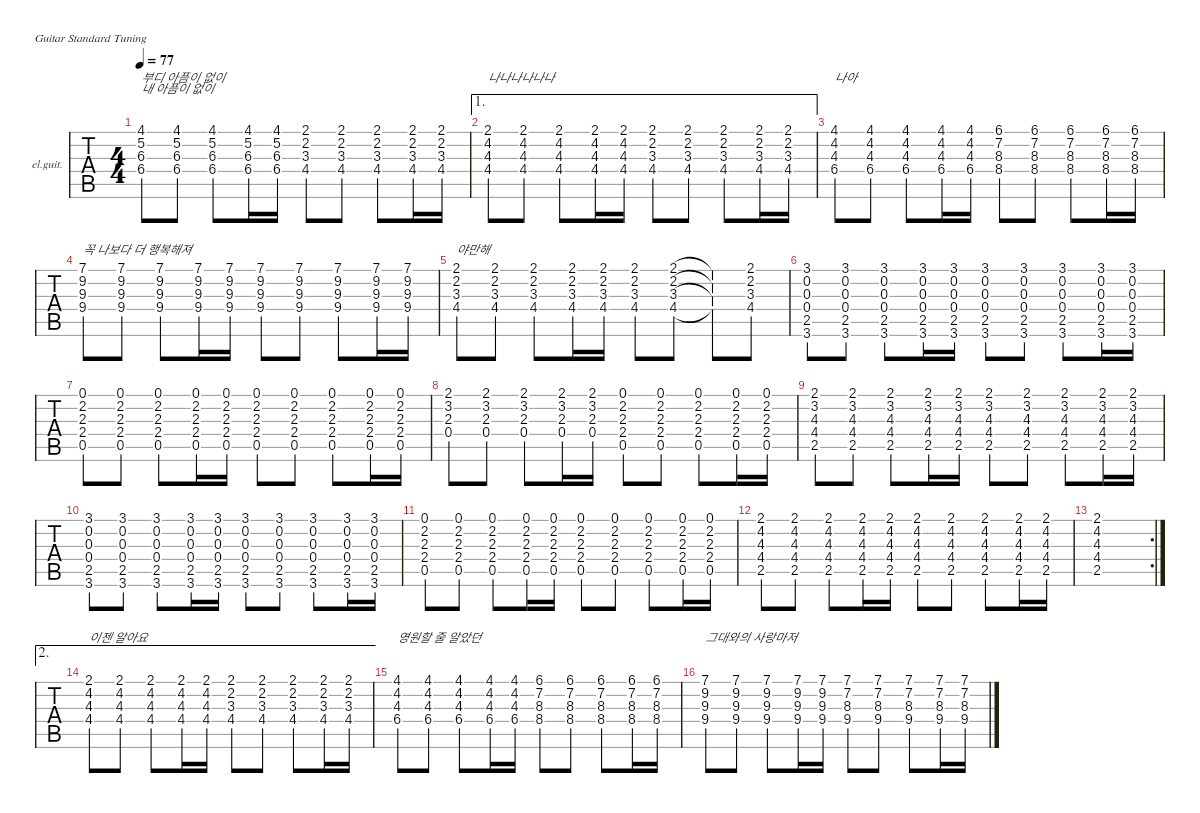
\defaultSystemsLayout 4
\hideDynamics
\bracketExtendMode nobrackets
\firstSystemTrackNameOrientation horizontal
\track ("Clean Guitar" "el.guit.") {instrument electricguitarclean}
\staff {tabs}
\tuning (E4 B3 G3 D3 A2 E2)
\ts (4 4)
\tempo 77
\clef g2
\ks c
(4.1{acc #} 5.2 6.3{acc #} 6.4{acc #}).8{txt "부디 아픔이 없이\n내 아픔이 없이" dy mf} (4.1{acc #} 6.3{acc #} 6.4{acc #} 5.2).8 (4.1{acc #} 6.3{acc #} 6.4{acc #} 5.2).8 (4.1{acc #} 6.3{acc #} 6.4{acc #} 5.2).16 (4.1{acc #} 6.3{acc #} 6.4{acc #} 5.2).16 (2.2{acc #} 3.3{acc #} 4.4{acc #} 2.1{acc #}).8 (2.2{acc #} 3.3{acc #} 4.4{acc #} 2.1{acc #}).8 (2.2{acc #} 3.3{acc #} 4.4{acc #} 2.1{acc #}).8 (2.2{acc #} 3.3{acc #} 4.4{acc #} 2.1{acc #}).16 (2.2{acc #} 3.3{acc #} 4.4{acc #} 2.1{acc #}).16 |
\ae 1
(4.2{acc #} 4.3 4.4{acc #} 2.1{acc #}).8{txt "나나나나나나"} (4.2{acc #} 4.3 4.4{acc #} 2.1{acc #}).8 (4.2{acc #} 4.3 4.4{acc #} 2.1{acc #}).8 (4.2{acc #} 4.3 4.4{acc #} 2.1{acc #}).16 (4.2{acc #} 4.3 4.4{acc #} 2.1{acc #}).16 (2.2{acc #} 3.3{acc #} 4.4{acc #} 2.1{acc #}).8 (2.2{acc #} 3.3{acc #} 4.4{acc #} 2.1{acc #}).8 (2.2{acc #} 3.3{acc #} 4.4{acc #} 2.1{acc #}).8 (2.2{acc #} 3.3{acc #} 4.4{acc #} 2.1{acc #}).16 (2.2{acc #} 3.3{acc #} 4.4{acc #} 2.1{acc #}).16 |
(4.2{acc #} 4.3 6.4{acc #} 4.1{acc #}).8{txt "나아"} (4.2{acc #} 4.3 6.4{acc #} 4.1{acc #}).8 (4.2{acc #} 4.3 6.4{acc #} 4.1{acc #}).8 (4.2{acc #} 4.3 6.4{acc #} 4.1{acc #}).16 (4.2{acc #} 4.3 6.4{acc #} 4.1{acc #}).16 (6.1{acc #} 8.3{acc #} 8.4{acc #} 7.2{acc #}).8 (6.1{acc #} 8.3{acc #} 8.4{acc #} 7.2{acc #}).8 (6.1{acc #} 8.3{acc #} 8.4{acc #} 7.2{acc #}).8 (6.1{acc #} 8.3{acc #} 8.4{acc #} 7.2{acc #}).16 (6.1{acc #} 8.3{acc #} 8.4{acc #} 7.2{acc #}).16 |
(7.1 9.3 9.4 9.2{acc #}).8{txt "꼭 나보다 더 행복해져"} (7.1 9.3 9.4 9.2{acc #}).8 (7.1 9.3 9.4 9.2{acc #}).8 (7.1 9.3 9.4 9.2{acc #}).16 (7.1 9.3 9.4 9.2{acc #}).16 (7.1 9.3 9.4 9.2{acc #}).8 (7.1 9.3 9.4 9.2{acc #}).8 (7.1 9.3 9.4 9.2{acc #}).8 (7.1 9.3 9.4 9.2{acc #}).16 (7.1 9.3 9.4 9.2{acc #}).16 |
(2.2{acc #} 3.3{acc #} 4.4{acc #} 2.1{acc #}).8{txt "야만해"} (2.2{acc #} 3.3{acc #} 4.4{acc #} 2.1{acc #}).8 (2.2{acc #} 3.3{acc #} 4.4{acc #} 2.1{acc #}).8 (2.2{acc #} 3.3{acc #} 4.4{acc #} 2.1{acc #}).16 (2.2{acc #} 3.3{acc #} 4.4{acc #} 2.1{acc #}).16 (2.2{acc #} 3.3{acc #} 4.4{acc #} 2.1{acc #}).8 (2.2{acc #} 3.3{acc #} 4.4{acc #} 2.1{acc #}).8 (2.2{t acc #} 3.3{t acc #} 4.4{t acc #} 2.1{t acc #}).8 (2.2{acc #} 3.3{acc #} 4.4{acc #} 2.1{acc #}).8 |
(0.2 0.3 0.4 3.1 3.6 2.5).8 (0.2 0.3 0.4 3.1 3.6 2.5).8 (0.2 0.3 0.4 3.1 3.6 2.5).8 (0.2 0.3 0.4 3.1 3.6 2.5).16 (0.2 0.3 0.4 3.1 3.6 2.5).16 (0.2 0.3 0.4 3.1 3.6 2.5).8 (0.2 0.3 0.4 3.1 3.6 2.5).8 (0.2 0.3 0.4 3.1 3.6 2.5).8 (0.2 0.3 0.4 3.1 3.6 2.5).16 (0.2 0.3 0.4 3.1 3.6 2.5).16 |
(2.2{acc #} 2.3 2.4 0.1 0.5).8 (2.2{acc #} 2.3 2.4 0.1 0.5).8 (2.2{acc #} 2.3 2.4 0.1 0.5).8 (2.2{acc #} 2.3 2.4 0.1 0.5).16 (2.2{acc #} 2.3 2.4 0.1 0.5).16 (2.2{acc #} 2.3 2.4 0.1 0.5).8 (2.2{acc #} 2.3 2.4 0.1 0.5).8 (2.2{acc #} 2.3 2.4 0.1 0.5).8 (2.2{acc #} 2.3 2.4 0.1 0.5).16 (2.2{acc #} 2.3 2.4 0.1 0.5).16 |
(2.1{acc #} 3.2 2.3 0.4).8 (2.1{acc #} 3.2 2.3 0.4).8 (2.1{acc #} 3.2 2.3 0.4).8 (2.1{acc #} 3.2 2.3 0.4).16 (2.1{acc #} 3.2 2.3 0.4).16 (2.2{acc #} 2.3 2.4 0.1 0.5).8 (2.2{acc #} 2.3 2.4 0.1 0.5).8 (2.2{acc #} 2.3 2.4 0.1 0.5).8 (2.2{acc #} 2.3 2.4 0.1 0.5).16 (2.2{acc #} 2.3 2.4 0.1 0.5).16 |
(2.1{acc #} 3.2 4.3 2.5 4.4{acc #}).8 (2.1{acc #} 3.2 4.3 2.5 4.4{acc #}).8 (2.1{acc #} 3.2 4.3 2.5 4.4{acc #}).8 (2.1{acc #} 3.2 4.3 2.5 4.4{acc #}).16 (2.1{acc #} 3.2 4.3 2.5 4.4{acc #}).16 (2.1{acc #} 3.2 4.3 2.5 4.4{acc #}).8 (2.1{acc #} 3.2 4.3 2.5 4.4{acc #}).8 (2.1{acc #} 3.2 4.3 2.5 4.4{acc #}).8 (2.1{acc #} 3.2 4.3 2.5 4.4{acc #}).16 (2.1{acc #} 3.2 4.3 2.5 4.4{acc #}).16 |
(0.2 0.3 0.4 3.1 3.6 2.5).8 (0.2 0.3 0.4 3.1 3.6 2.5).8 (0.2 0.3 0.4 3.1 3.6 2.5).8 (0.2 0.3 0.4 3.1 3.6 2.5).16 (0.2 0.3 0.4 3.1 3.6 2.5).16 (0.2 0.3 0.4 3.1 3.6 2.5).8 (0.2 0.3 0.4 3.1 3.6 2.5).8 (0.2 0.3 0.4 3.1 3.6 2.5).8 (0.2 0.3 0.4 3.1 3.6 2.5).16 (0.2 0.3 0.4 3.1 3.6 2.5).16 |
(2.2{acc #} 2.3 2.4 0.1 0.5).8 (2.2{acc #} 2.3 2.4 0.1 0.5).8 (2.2{acc #} 2.3 2.4 0.1 0.5).8 (2.2{acc #} 2.3 2.4 0.1 0.5).16 (2.2{acc #} 2.3 2.4 0.1 0.5).16 (2.2{acc #} 2.3 2.4 0.1 0.5).8 (2.2{acc #} 2.3 2.4 0.1 0.5).8 (2.2{acc #} 2.3 2.4 0.1 0.5).8 (2.2{acc #} 2.3 2.4 0.1 0.5).16 (2.2{acc #} 2.3 2.4 0.1 0.5).16 |
(4.2{acc #} 4.3 4.4{acc #} 2.1{acc #} 2.5).8 (4.2{acc #} 4.3 4.4{acc #} 2.1{acc #} 2.5).8 (4.2{acc #} 4.3 4.4{acc #} 2.1{acc #} 2.5).8 (4.2{acc #} 4.3 4.4{acc #} 2.1{acc #} 2.5).16 (4.2{acc #} 4.3 4.4{acc #} 2.1{acc #} 2.5).16 (4.2{acc #} 4.3 4.4{acc #} 2.1{acc #} 2.5).8 (4.2{acc #} 4.3 4.4{acc #} 2.1{acc #} 2.5).8 (4.2{acc #} 4.3 4.4{acc #} 2.1{acc #} 2.5).8 (4.2{acc #} 4.3 4.4{acc #} 2.1{acc #} 2.5).16 (4.2{acc #} 4.3 4.4{acc #} 2.1{acc #} 2.5).16 |
\rc 2
(4.2{acc #} 4.3 4.4{acc #} 2.1{acc #} 2.5).1 |
\ae 2
(4.2{acc #} 4.3 4.4{acc #} 2.1{acc #}).8{txt "이젠 알아요"} (4.2{acc #} 4.3 4.4{acc #} 2.1{acc #}).8 (4.2{acc #} 4.3 4.4{acc #} 2.1{acc #}).8 (4.2{acc #} 4.3 4.4{acc #} 2.1{acc #}).16 (4.2{acc #} 4.3 4.4{acc #} 2.1{acc #}).16 (2.2{acc #} 3.3{acc #} 4.4{acc #} 2.1{acc #}).8 (2.2{acc #} 3.3{acc #} 4.4{acc #} 2.1{acc #}).8 (2.2{acc #} 3.3{acc #} 4.4{acc #} 2.1{acc #}).8 (2.2{acc #} 3.3{acc #} 4.4{acc #} 2.1{acc #}).16 (2.2{acc #} 3.3{acc #} 4.4{acc #} 2.1{acc #}).16 |
(4.2{acc #} 4.3 6.4{acc #} 4.1{acc #}).8{txt "영원할 줄 알았던"} (4.2{acc #} 4.3 6.4{acc #} 4.1{acc #}).8 (4.2{acc #} 4.3 6.4{acc #} 4.1{acc #}).8 (4.2{acc #} 4.3 6.4{acc #} 4.1{acc #}).16 (4.2{acc #} 4.3 6.4{acc #} 4.1{acc #}).16 (6.1{acc #} 8.3{acc #} 8.4{acc #} 7.2{acc #}).8 (6.1{acc #} 8.3{acc #} 8.4{acc #} 7.2{acc #}).8 (6.1{acc #} 8.3{acc #} 8.4{acc #} 7.2{acc #}).8 (6.1{acc #} 8.3{acc #} 8.4{acc #} 7.2{acc #}).16 (6.1{acc #} 8.3{acc #} 8.4{acc #} 7.2{acc #}).16 |
(7.1 9.3 9.4 9.2{acc #}).8{txt "그대와의 사랑마저"} (7.1 9.3 9.4 9.2{acc #}).8 (7.1 9.3 9.4 9.2{acc #}).8 (7.1 9.3 9.4 9.2{acc #}).16 (7.1 9.3 9.4 9.2{acc #}).16 (7.1 8.3{acc #} 9.4 7.2{acc #}).8 (7.1 8.3{acc #} 9.4 7.2{acc #}).8 (7.1 8.3{acc #} 9.4 7.2{acc #}).8 (7.1 8.3{acc #} 9.4 7.2{acc #}).16 (7.1 8.3{acc #} 9.4 7.2{acc #}).16
